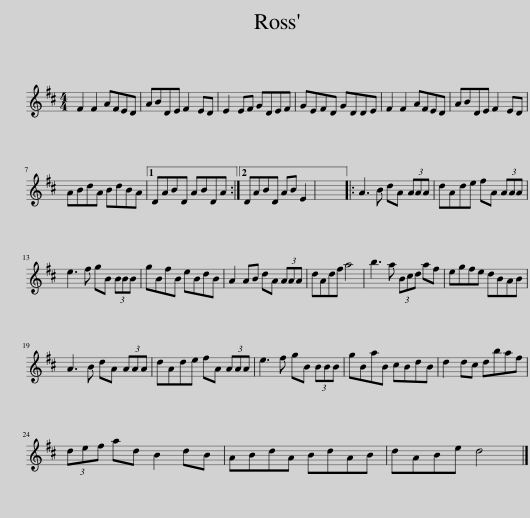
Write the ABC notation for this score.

X:1
L:1/8
M:4/4
I:linebreak $
K:D
V:1 treble
V:1
 F2 F2 AFED | ABDE F2 ED | E2 EF GDEF | GEFD GDDE | F2 F2 AFED | %5
 ABDE F2 ED |$ ABdA BdBA |1 DABD ABDA :|2 DABD AB E2 | x8 |: %10
 A3 B dA (3AAA | dAde fA (3AAA |$ e3 f gB (3BBB | gBfB eBdB | A2 AB dA (3AAA | %15
 dAdf a4 | b3 a (3Bcd af | egfe dBAB |$ A3 B dA (3AAA | dAde fA (3AAA | %20
 e3 f gB (3BBB | gBaB cBdB | d2 dc dbaf |$ (3def ad B2 dB | ABdA BdAB | %25
 dABe d4 |] %26
